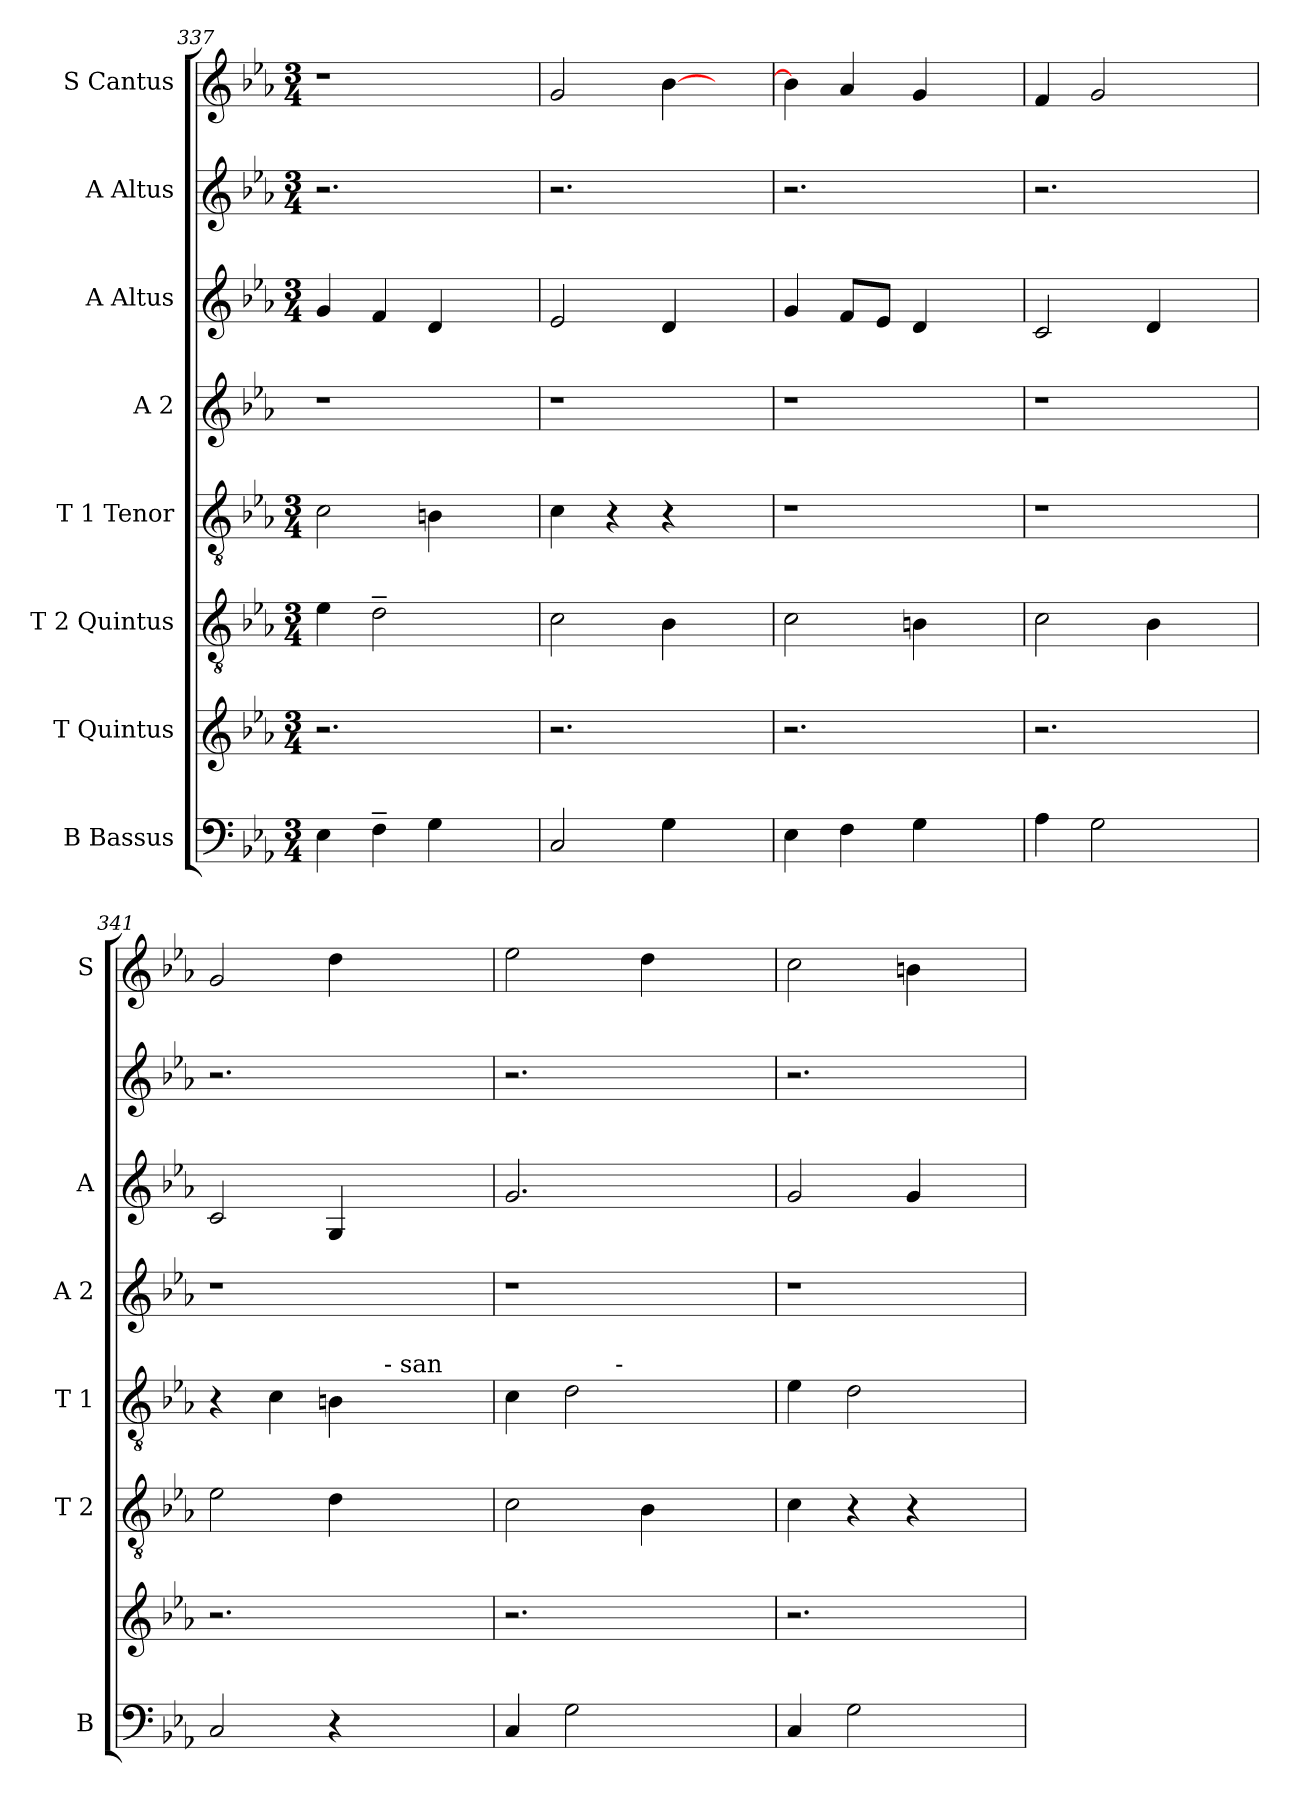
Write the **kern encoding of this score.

**kern	**kern	**kern	**kern	**kern	**kern	**kern	**kern
*part8	*part7	*part6	*part5	*part4	*part3	*part2	*part1
*staff8	*staff7	*staff6	*staff5	*staff4	*staff3	*staff2	*staff1
*I"B Bassus	*I"T Quintus	*I"T 2 Quintus	*I"T 1 Tenor	*I"A 2	*I"A Altus	*I"A Altus	*I"S Cantus
*I'B	*	*I'T 2	*I'T 1	*I'A 2	*I'A	*	*I'S
!!LO:PB:g=z
*clefF4	*clefG2	*clefGv2	*clefGv2	*clefG2	*clefG2	*clefG2	*clefG2
*k[b-e-a-]	*k[b-e-a-]	*k[b-e-a-]	*k[b-e-a-]	*k[b-e-a-]	*k[b-e-a-]	*k[b-e-a-]	*k[b-e-a-]
*E-:	*E-:	*E-:	*E-:	*E-:	*E-:	*E-:	*E-:
*M3/4	*M3/4	*M3/4	*M3/4	*	*M3/4	*M3/4	*M3/4
=337	=337	=337	=337	=337	=337	=337	=337
!	!	!	!	!	!	!	!LO:N:vis=1
4E-\	2.r	4e-\	2c\	1r	4g/	2.r	2.r
4F~>\	.	2d~>\	.	.	4f/	.	.
4G\	.	.	4Bn\	.	4d/	.	.
4ryy	4ryy	4ryy	4ryy	.	4ryy	4ryy	4ryy
=338	=338	=338	=338	=338	=338	=338	=338
2C/	2.r	2c\	4c\	1r	2e-/	2.r	2g/
.	.	.	4r	.	.	.	.
4G\	.	4B-\	4r	.	4d/	.	[>4b-\
4ryy	4ryy	4ryy	4ryy	.	4ryy	4ryy	4ryy
=339	=339	=339	=339	=339	=339	=339	=339
!	!	!	!LO:N:vis=1	!	!	!	!
4E-\	2.r	2c\	2.r	1r	4g/	2.r	4b-\]
4F\	.	.	.	.	8f/L	.	4a-/
.	.	.	.	.	8e-/J	.	.
4G\	.	4Bn\	.	.	4d/	.	4g/
4ryy	4ryy	4ryy	4ryy	.	4ryy	4ryy	4ryy
=340	=340	=340	=340	=340	=340	=340	=340
!	!	!	!LO:N:vis=1	!	!	!	!
4A-\	2.r	2c\	2.r	1r	2c/	2.r	4f/
2G\	.	.	.	.	.	.	2g/
.	.	4B-\	.	.	4d/	.	.
4ryy	4ryy	4ryy	4ryy	.	4ryy	4ryy	4ryy
=341	=341	=341	=341	=341	=341	=341	=341
*	*	*	*^	*	*	*	*
2C/	2.r	2e-\	4r	2ryy	1r	2c/	2.r	2g/
.	.	.	4c\	.	.	.	.	.
4r	.	4d\	4Bn\	8ryy	.	4G</	.	4dd\
.	.	.	.	32ryy	.	.	.	.
!	!	!	!	!LO:TX:a:t=- san	!	!	!	!
.	.	.	.	4ryy	.	.	.	.
4ryy	4ryy	4ryy	4ryy	.	.	4ryy	4ryy	4ryy
.	.	.	.	16.ryy	.	.	.	.
=342	=342	=342	=342	=342	=342	=342	=342	=342
4C/	2.r	2c\	4c\	4..ryy	1r	2.g/	2.r	2ee-\
2G\	.	.	2d\	.	.	.	.	.
!	!	!	!	!LO:TX:a:t=-	!	!	!	!
.	.	.	.	2ryy	.	.	.	.
.	.	4B-\	.	.	.	.	.	4dd\
4ryy	4ryy	4ryy	4ryy	.	.	4ryy	4ryy	4ryy
.	.	.	.	16ryy	.	.	.	.
*	*	*	*v	*v	*	*	*	*
=343	=343	=343	=343	=343	=343	=343	=343
4C/	2.r	4c\	4e-\	1r	2g/	2.r	2cc\
2G\	.	4r	2d\	.	.	.	.
.	.	4r	.	.	4g/	.	4bn\
4ryy	4ryy	4ryy	4ryy	.	4ryy	4ryy	4ryy
=	=	=	=	=	=	=	=
*-	*-	*-	*-	*-	*-	*-	*-
